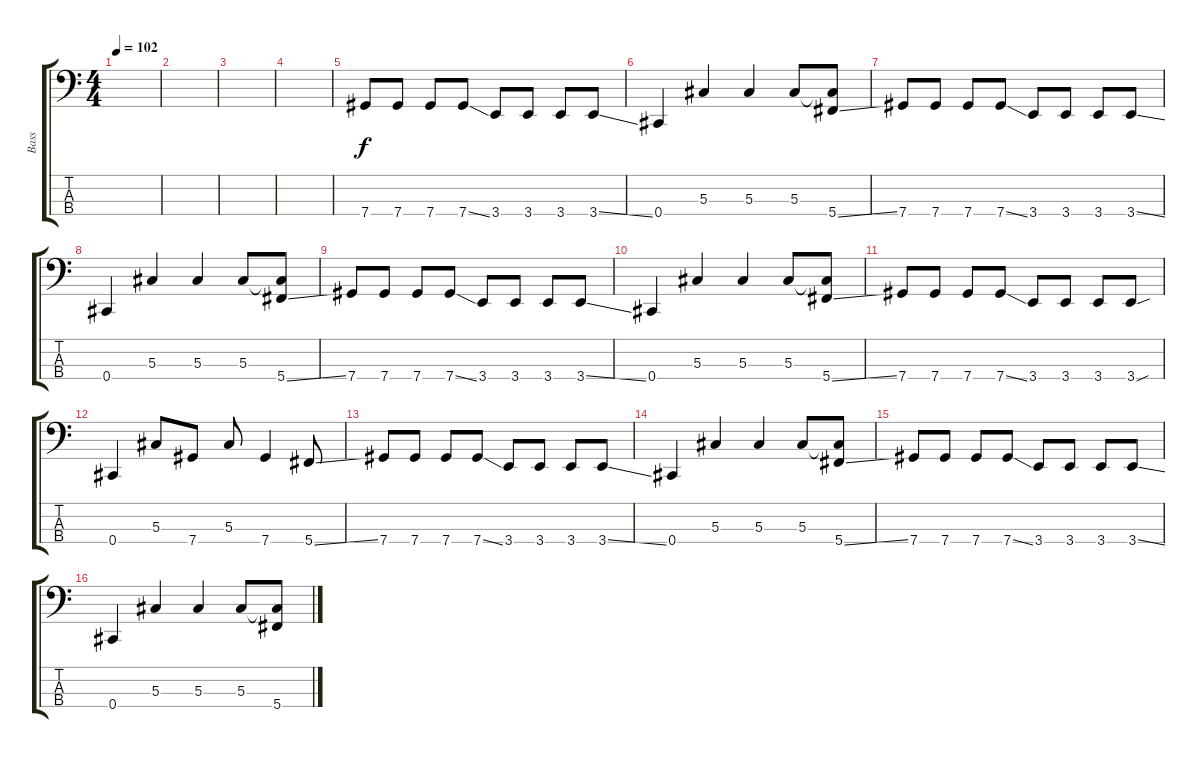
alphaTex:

\track ("Bass" "Bass") {instrument electricbasspick}
\staff {score tabs}
\tuning (Gb2 Db2 Ab1 Db1) {hide}
\ts (4 4)
\tempo 102
\clef f4
\ks c
|
|
|
|
7.4.8 7.4.8 7.4.8 7.4{ss}.8 3.4.8 3.4.8 3.4.8 3.4{ss}.8 |
0.4.4 5.3.4 5.3.4 5.3.8 (5.3{t} 5.4{ss}).8 |
7.4.8 7.4.8 7.4.8 7.4{ss}.8 3.4.8 3.4.8 3.4.8 3.4{ss}.8 |
0.4.4 5.3.4 5.3.4 5.3.8 (5.3{t} 5.4{ss}).8 |
7.4.8 7.4.8 7.4.8 7.4{ss}.8 3.4.8 3.4.8 3.4.8 3.4{ss}.8 |
0.4.4 5.3.4 5.3.4 5.3.8 (5.3{t} 5.4{ss}).8 |
7.4.8 7.4.8 7.4.8 7.4{ss}.8 3.4.8 3.4.8 3.4.8 3.4{sou}.8 |
0.4.4 5.3.8 7.4.8 5.3.8 7.4.4 5.4{ss}.8 |
7.4.8 7.4.8 7.4.8 7.4{ss}.8 3.4.8 3.4.8 3.4.8 3.4{ss}.8 |
0.4.4 5.3.4 5.3.4 5.3.8 (5.3{t} 5.4{ss}).8 |
7.4.8 7.4.8 7.4.8 7.4{ss}.8 3.4.8 3.4.8 3.4.8 3.4{ss}.8 |
0.4.4 5.3.4 5.3.4 5.3.8 (5.3{t} 5.4{ss}).8
